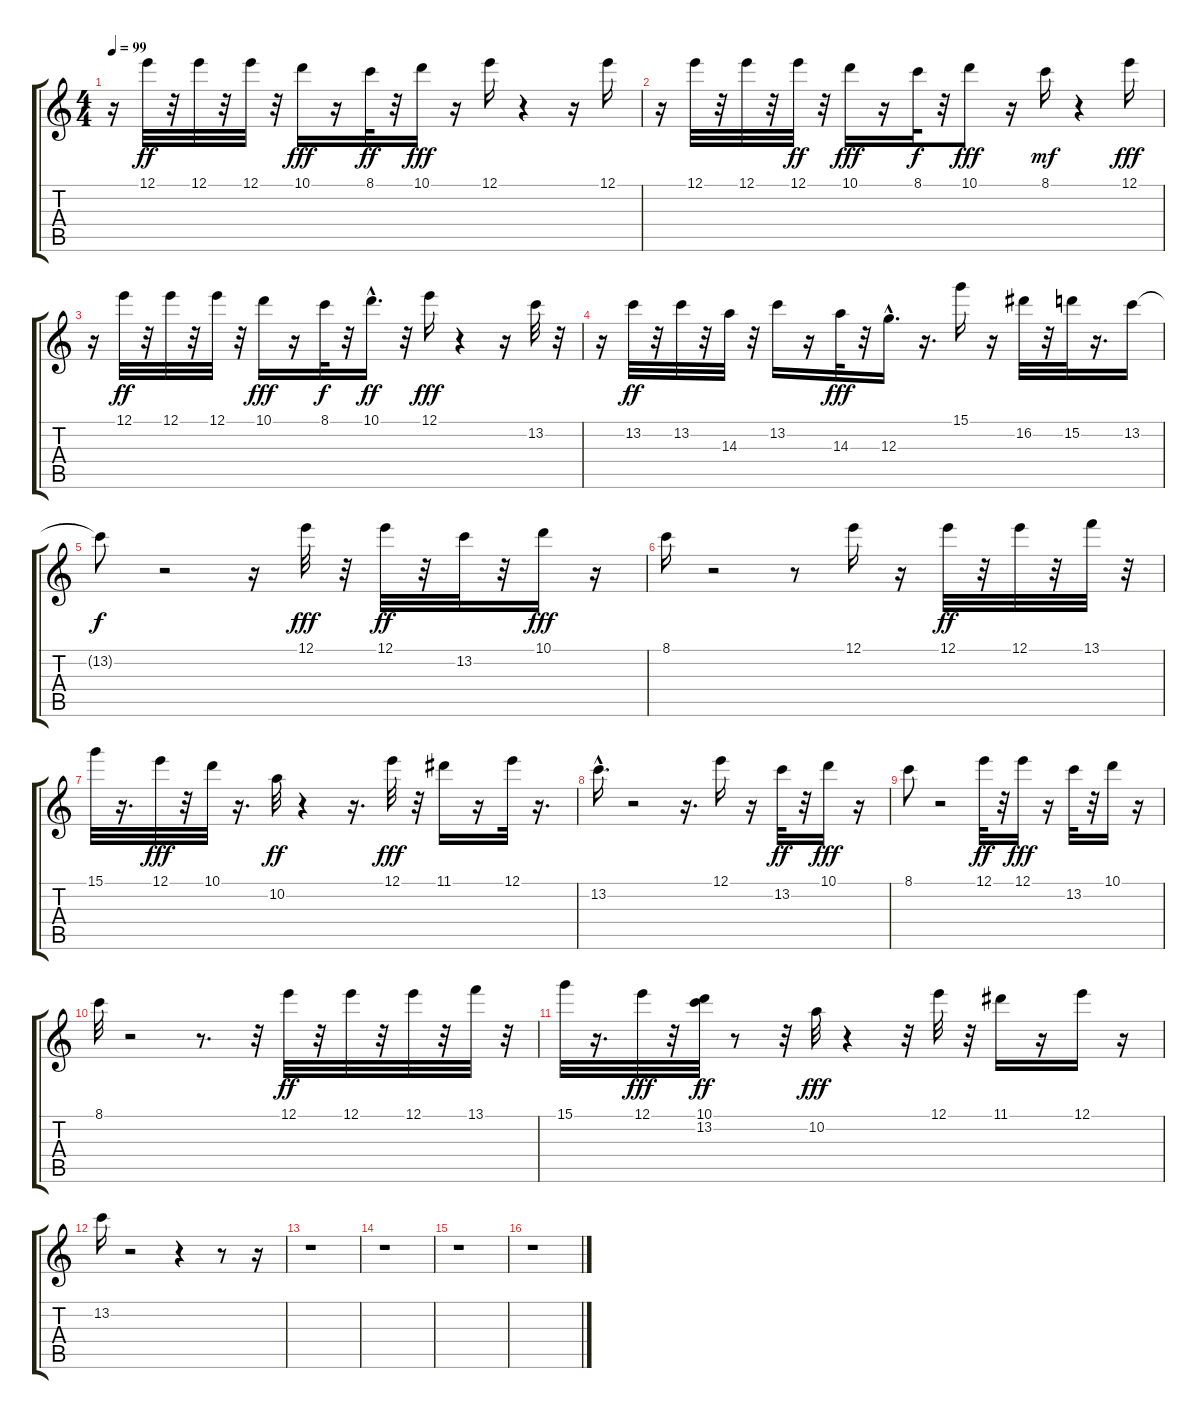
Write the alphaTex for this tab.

\track "" {instrument acousticguitarnylon}
\staff {score tabs}
\tuning (E4 B3 G3 D3 A2 E2) {hide}
\ts (4 4)
\tempo 99
\clef g2
\ks c
r.16{dy ff} 12.1.32 r.32 12.1.32 r.32 12.1.32 r.32 10.1.16{dy fff} r.16 8.1.32{dy ff} r.32 10.1.16{dy fff} r.16 12.1.16 r.4 r.16 12.1.16 |
r.16 12.1.32 r.32 12.1.32 r.32 12.1.32{dy ff} r.32 10.1.16{dy fff} r.16 8.1.32{dy f} r.32 10.1.8{dy fff} r.16 8.1.16{dy mf} r.4 12.1.16{dy fff} |
r.16 12.1.32{dy ff} r.32 12.1.32 r.32 12.1.32 r.32 10.1.16{dy fff} r.16 8.1.32{dy f} r.32 10.1{hac}.16{d dy ff} r.32 12.1.16{dy fff} r.4 r.16 13.2.32 r.32 |
r.16 13.2.32{dy ff} r.32 13.2.32 r.32 14.3.32 r.32 13.2.16 r.16 14.3.32{dy fff} r.32 12.3{hac}.16{d} r.16{d} 15.1.16 r.16 16.2.32 r.32 15.2.32 r.16{d} 13.2.16 |
13.2{t}.8{dy f} r.2 r.16 12.1.32{dy fff} r.32 12.1.32{dy ff} r.32 13.2.32 r.32 10.1.16{dy fff} r.16 |
8.1.16 r.2 r.8 12.1.16 r.16 12.1.32{dy ff} r.32 12.1.32 r.32 13.1.32 r.32 |
15.1.32 r.16{d} 12.1.32{dy fff} r.32 10.1.32 r.16{d} 10.2.32{dy ff} r.4 r.16{d} 12.1.32{dy fff} r.32 11.1.16 r.16 12.1.32 r.16{d} |
13.2{hac}.16{d} r.2 r.16{d} 12.1.16 r.16 13.2.32{dy ff} r.32 10.1.16{dy fff} r.16 |
8.1.8 r.2 12.1.32{dy ff} r.32 12.1.16{dy fff} r.16 13.2.32 r.32 10.1.16 r.16 |
8.1.32 r.2 r.8{d} r.32 12.1.32{dy ff} r.32 12.1.32 r.32 12.1.32 r.32 13.1.32 r.32 |
15.1.32 r.16{d} 12.1.32{dy fff} r.32 (10.1 13.2).32{dy ff} r.8 r.32 10.2.32{dy fff} r.4 r.32 12.1.32 r.32 11.1.16 r.16 12.1.16 r.16 |
13.2.16 r.2 r.4 r.8 r.16 |
r.1 |
r.1 |
r.1 |
r.1
